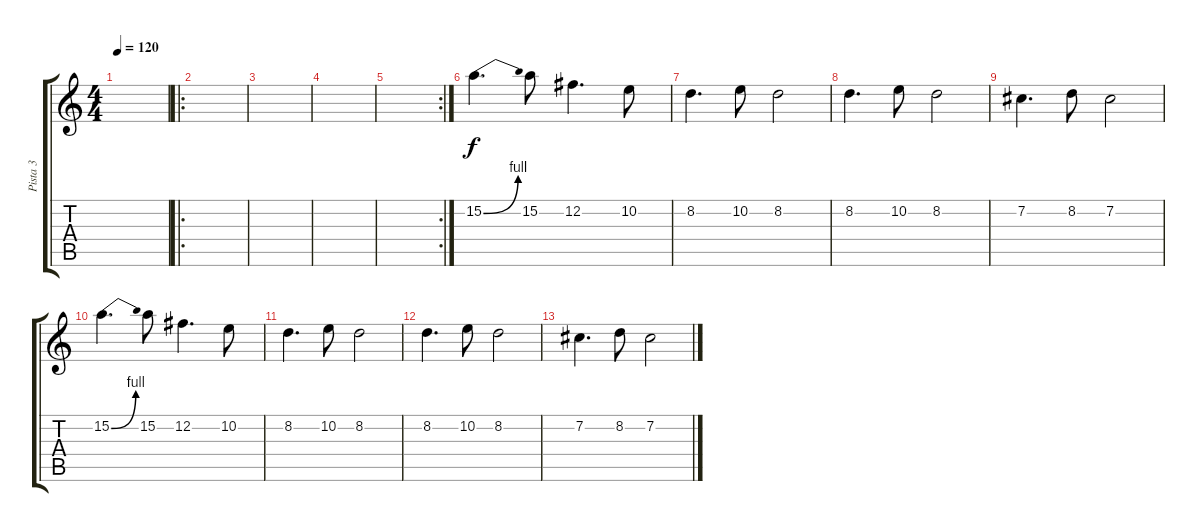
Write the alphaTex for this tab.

\track ("Pista 3" "Pista 3") {instrument overdrivenguitar}
\staff {score tabs}
\tuning (B3 Gb3 D3 A2 E2 B1) {hide}
\ts (4 4)
\tempo 120
\clef g2
\ks c
|
\ro
|
|
|
\rc 2
|
15.2{be (bend 0 0 60 4)}.4{d} 15.2.8 12.2.4{d} 10.2.8 |
8.2.4{d} 10.2.8 8.2.2 |
8.2.4{d} 10.2.8 8.2.2 |
7.2.4{d} 8.2.8 7.2.2 |
15.2{be (bend 0 0 60 4)}.4{d} 15.2.8 12.2.4{d} 10.2.8 |
8.2.4{d} 10.2.8 8.2.2 |
8.2.4{d} 10.2.8 8.2.2 |
7.2.4{d} 8.2.8 7.2.2
